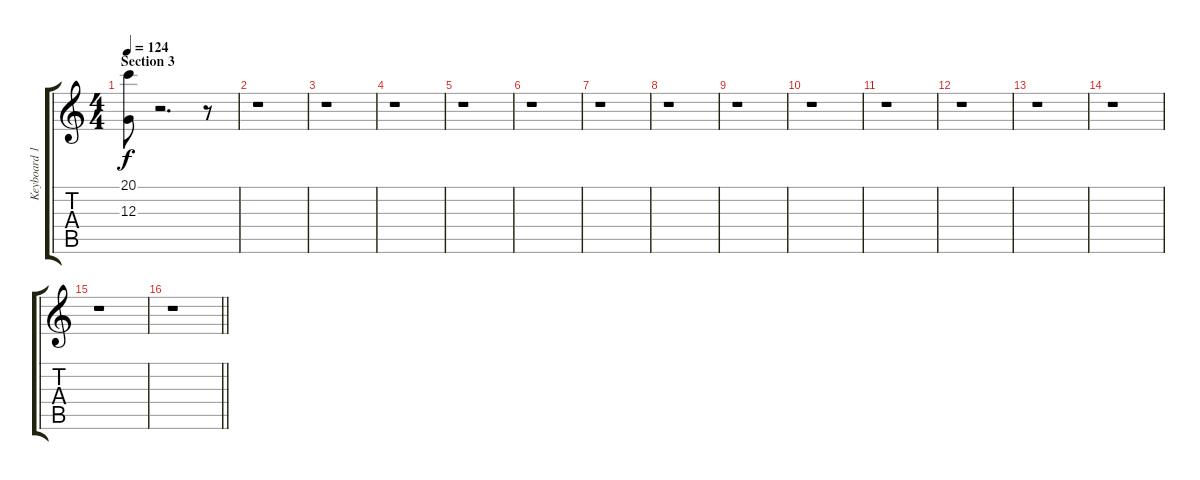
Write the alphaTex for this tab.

\track ("Keyboard 1" "Keyboard 1") {instrument choiraahs}
\staff {score tabs}
\tuning (E4 B3 G3 D3 A2 E2) {hide}
\ts (4 4)
\section ("" "Section 3")
\tempo 124
\clef g2
\ks c
(20.1 12.3).8{dy f} r.2{d} r.8 |
r.1 |
r.1 |
r.1 |
r.1 |
r.1 |
r.1 |
r.1 |
r.1 |
r.1 |
r.1 |
r.1 |
r.1 |
r.1 |
r.1 |
\barLineRight lightlight
r.1
